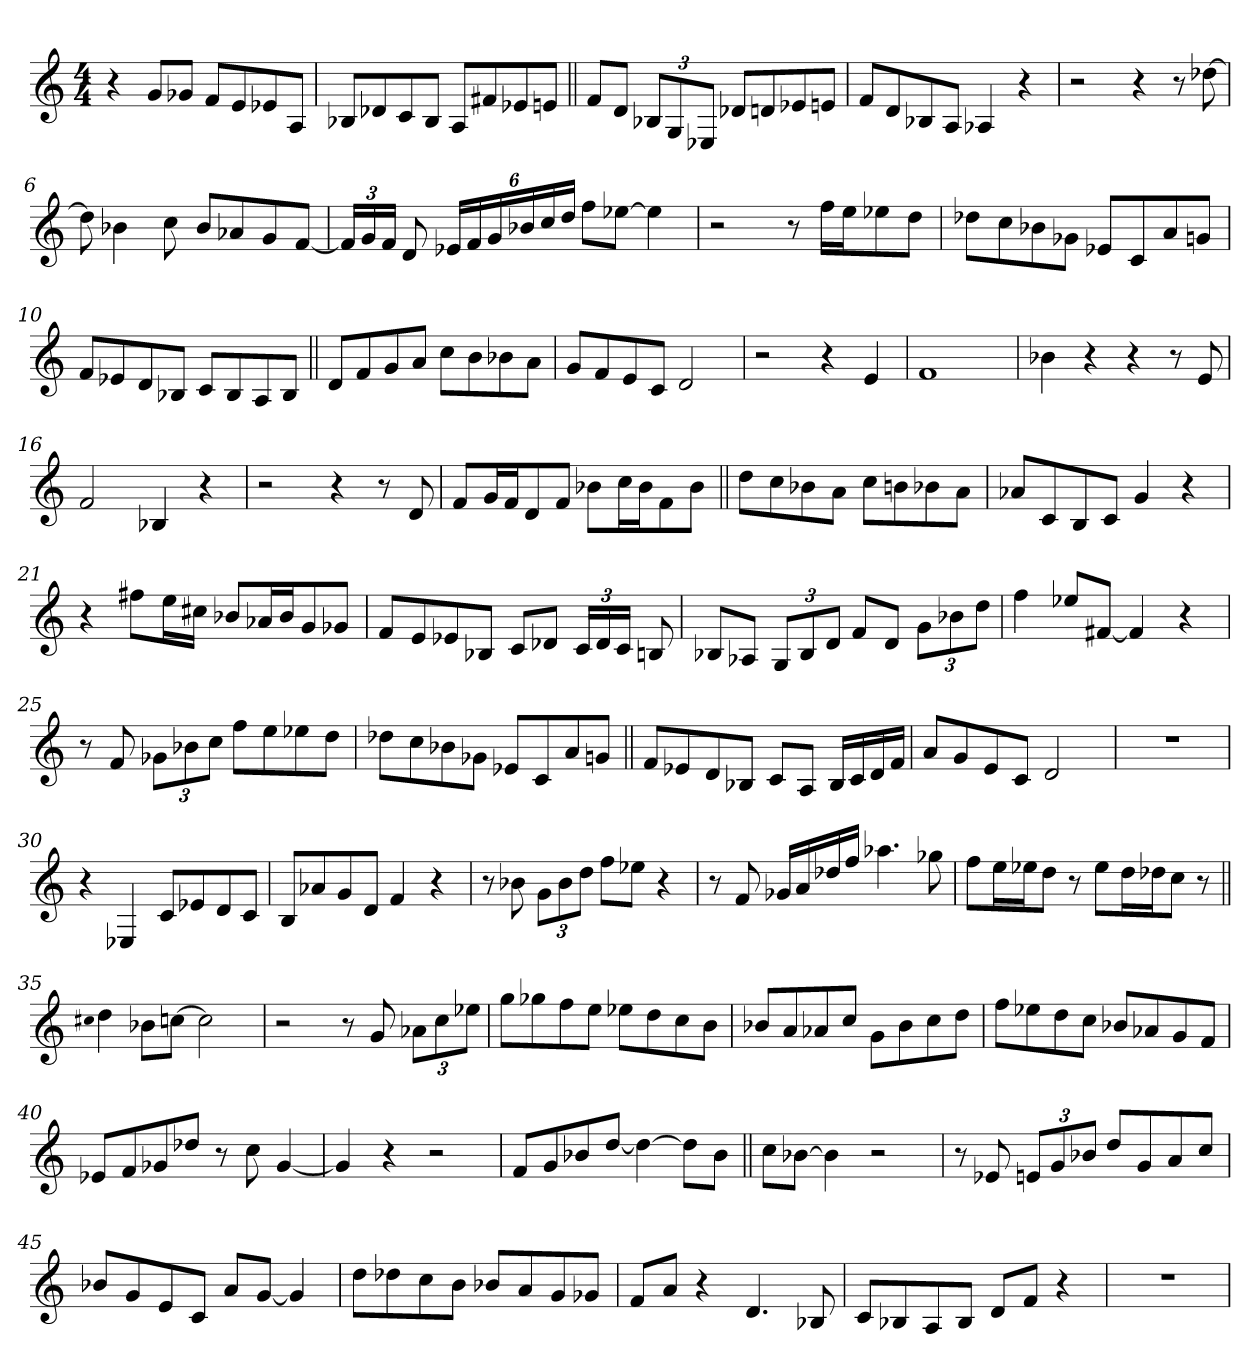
**kern
*part1
*staff1
*clefG2
*k[]
*M4/4
=1
4r
8g/L
8g-X/J
8f/L
8e/
8e-X/
8A/J
=2
8B-X/L
8d-X/
8c/
8B-/J
8A/L
8f#X/
8e-X/
8en/J
=3||
8f/L
8d/J
12B-X/L
12G/
12E-X/J
8d-X/L
8dn/
8e-X/
8en/J
=4
8f/L
8d/
8B-X/
8A/J
4A-X/
4r
=5
2r
4r
8r
[8dd-X\
=6
8dd-\]
4b-X\
8cc\
8b-/L
8a-X/
8g/
[8f/J
=7
24f/LL]
24g/
24f/JJ
8d/
24e-X/LL
24f/
24g/
24b-X/
24cc/
24dd/JJ
8ff\L
[8ee-X\J
4ee-\]
=8
2r
8r
16ff\LL
16ee\J
8ee-X\
8dd\J
=9
8dd-X\L
8cc\
8b-X\
8g-X\J
8e-X/L
8c/
8a/
8gn/J
=10
8f/L
8e-X/
8d/
8B-X/J
8c/L
8B-/
8A/
8B-/J
=11||
8d/L
8f/
8g/
8a/J
8cc\L
8b\
8b-X\
8a\J
=12
8g/L
8f/
8e/
8c/J
2d/
=13
2r
4r
4e/
=14
1f
=15
4b-X\
4r
4r
8r
8e/
=16
2f/
4B-X/
4r
=17
2r
4r
8r
8d/
=18
8f/L
16g/L
16f/J
8d/
8f/J
8b-X\L
16cc\L
16b-\J
8f\
8b-\J
=19||
8dd\L
8cc\
8b-X\
8a\J
8cc\L
8bn\
8b-X\
8a\J
=20
8a-X/L
8c/
8B/
8c/J
4g/
4r
=21
4r
8ff#X\L
16ee\L
16cc#X\JJ
8b-X/L
16a-X/L
16b-/J
8g/
8g-X/J
=22
8f/L
8e/
8e-X/
8B-X/J
8c/L
8d-X/J
24c/LL
24d-/
24c/JJ
8Bn/
=23
8B-X/L
8A-X/J
12G/L
12B-/
12d/J
8f/L
8d/J
12g\L
12b-X\
12dd\J
=24
4ff\
8ee-X/L
[8f#X/J
4f#/]
4r
=25
8r
8f/
12g-X\L
12b-X\
12cc\J
8ff\L
8ee\
8ee-X\
8dd\J
=26
8dd-X\L
8cc\
8b-X\
8g-X\J
8e-X/L
8c/
8a/
8gn/J
=27||
8f/L
8e-X/
8d/
8B-X/J
8c/L
8A/J
16B-/LL
16c/
16d/
16f/JJ
=28
8a/L
8g/
8e/
8c/J
2d/
=29
1r
=30
4r
4E-X/
8c/L
8e-X/
8d/
8c/J
=31
8B/L
8a-X/
8g/
8d/J
4f/
4r
=32
8r
8b-X\
12g\L
12b-\
12dd\J
8ff\L
8ee-X\J
4r
=33
8r
8f/
16g-X/LL
16a/
16dd-X/
16ff/JJ
4.aa-X\
8gg-X\
=34
8ff\L
16ee\L
16ee-X\J
8dd\J
8r
8ee-\L
16dd\L
16dd-X\J
8cc\J
8r
=35||
qcc#X
4dd\
8b-X\L
[8ccn\J
2cc\]
=36
2r
8r
8g/
12a-X\L
12cc\
12ee-X\J
=37
8gg\L
8gg-X\
8ff\
8ee\J
8ee-X\L
8dd\
8cc\
8b\J
=38
8b-X/L
8a/
8a-X/
8cc/J
8g\L
8b-\
8cc\
8dd\J
=39
8ff\L
8ee-X\
8dd\
8cc\J
8b-X/L
8a-X/
8g/
8f/J
=40
8e-X/L
8f/
8g-X/
8dd-X/J
8r
8cc\
[4g-/
=41
4g-/]
4r
2r
=42
8f/L
8g/
8b-X/
[8dd/J
4dd\_
8dd\L]
8b-\J
=43||
8cc\L
[8b-X\J
4b-\]
2r
=44
8r
8e-X/
12en/L
12g/
12b-X/J
8dd/L
8g/
8a/
8cc/J
=45
8b-X/L
8g/
8e/
8c/J
8a/L
[8g/J
4g/]
=46
8dd\L
8dd-X\
8cc\
8b\J
8b-X/L
8a/
8g/
8g-X/J
=47
8f/L
8a/J
4r
4.d/
8B-X/
=48
8c/L
8B-X/
8A/
8B-/J
8d/L
8f/J
4r
=49
1r
=
*-
